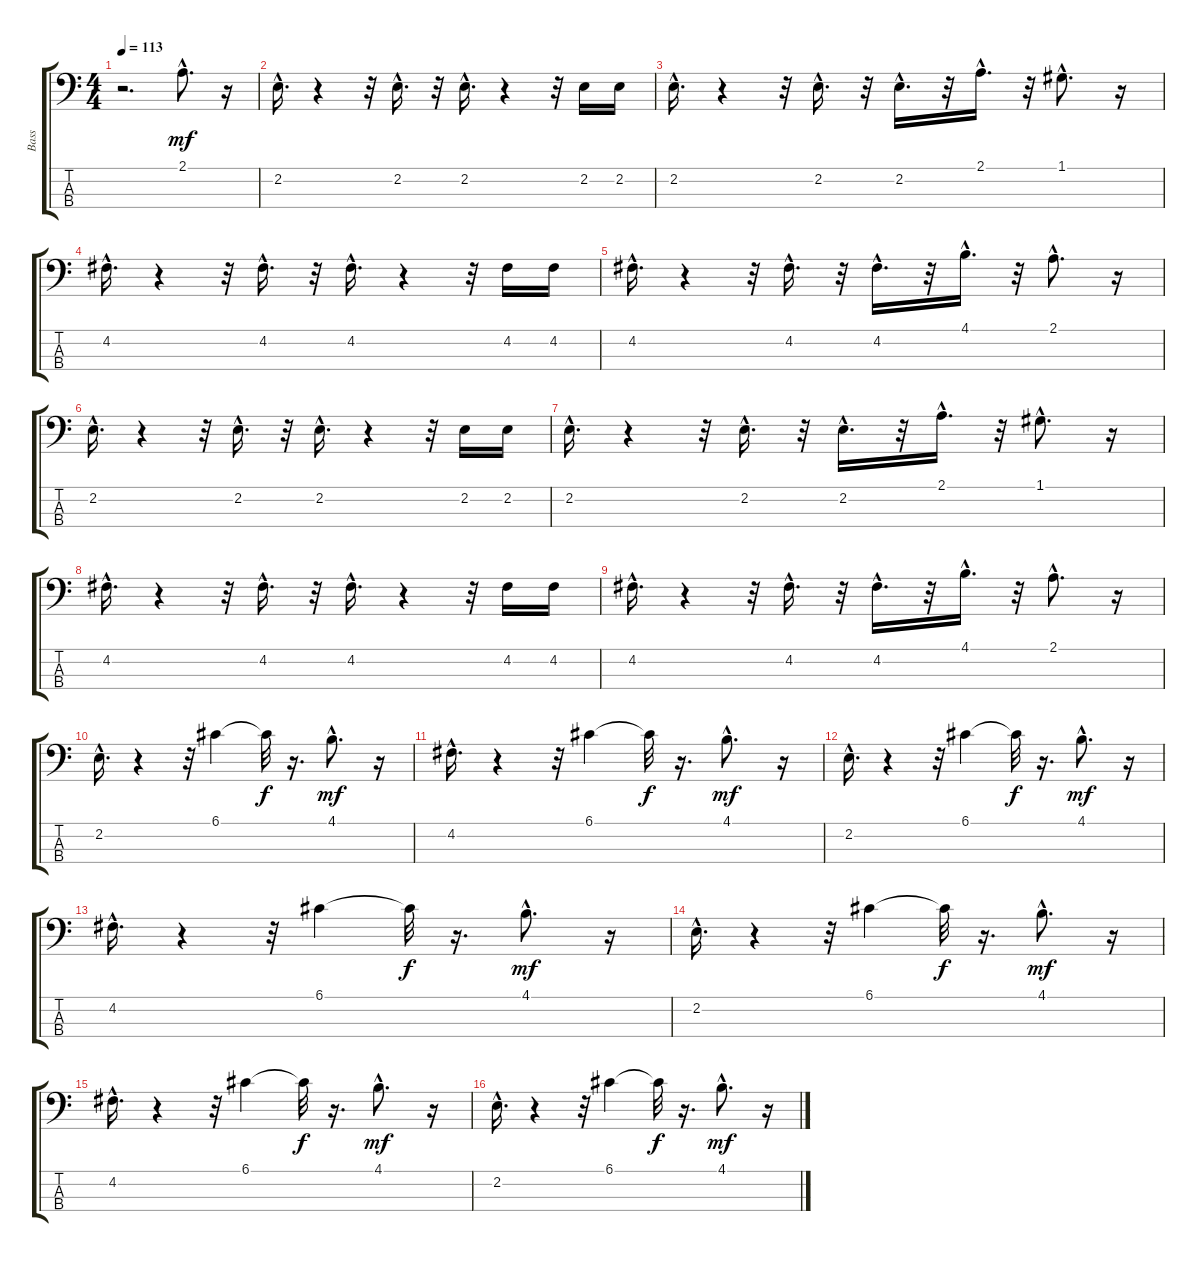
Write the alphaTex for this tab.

\track ("Bass" "Bass") {instrument fretlessbass}
\staff {score tabs}
\tuning (G2 D2 A1 E1) {hide}
\ts (4 4)
\tempo 113
\clef f4
\ks c
r.2{d dy mf} 2.1{hac}.8{d} r.16 |
2.2{hac}.16{d} r.4 r.32 2.2{hac}.16{d} r.32 2.2{hac}.16{d} r.4 r.32 2.2.16 2.2.16 |
2.2{hac}.16{d} r.4 r.32 2.2{hac}.16{d} r.32 2.2{hac}.16{d} r.32 2.1{hac}.16{d} r.32 1.1{hac}.8{d} r.16 |
4.2{hac}.16{d} r.4 r.32 4.2{hac}.16{d} r.32 4.2{hac}.16{d} r.4 r.32 4.2.16 4.2.16 |
4.2{hac}.16{d} r.4 r.32 4.2{hac}.16{d} r.32 4.2{hac}.16{d} r.32 4.1{hac}.16{d} r.32 2.1{hac}.8{d} r.16 |
2.2{hac}.16{d} r.4 r.32 2.2{hac}.16{d} r.32 2.2{hac}.16{d} r.4 r.32 2.2.16 2.2.16 |
2.2{hac}.16{d} r.4 r.32 2.2{hac}.16{d} r.32 2.2{hac}.16{d} r.32 2.1{hac}.16{d} r.32 1.1{hac}.8{d} r.16 |
4.2{hac}.16{d} r.4 r.32 4.2{hac}.16{d} r.32 4.2{hac}.16{d} r.4 r.32 4.2.16 4.2.16 |
4.2{hac}.16{d} r.4 r.32 4.2{hac}.16{d} r.32 4.2{hac}.16{d} r.32 4.1{hac}.16{d} r.32 2.1{hac}.8{d} r.16 |
2.2{hac}.16{d} r.4 r.32 6.1.4 6.1{t}.32{dy f} r.16{d} 4.1{hac}.8{d dy mf} r.16 |
4.2{hac}.16{d} r.4 r.32 6.1.4 6.1{t}.32{dy f} r.16{d} 4.1{hac}.8{d dy mf} r.16 |
2.2{hac}.16{d} r.4 r.32 6.1.4 6.1{t}.32{dy f} r.16{d} 4.1{hac}.8{d dy mf} r.16 |
4.2{hac}.16{d} r.4 r.32 6.1.4 6.1{t}.32{dy f} r.16{d} 4.1{hac}.8{d dy mf} r.16 |
2.2{hac}.16{d} r.4 r.32 6.1.4 6.1{t}.32{dy f} r.16{d} 4.1{hac}.8{d dy mf} r.16 |
4.2{hac}.16{d} r.4 r.32 6.1.4 6.1{t}.32{dy f} r.16{d} 4.1{hac}.8{d dy mf} r.16 |
2.2{hac}.16{d} r.4 r.32 6.1.4 6.1{t}.32{dy f} r.16{d} 4.1{hac}.8{d dy mf} r.16
